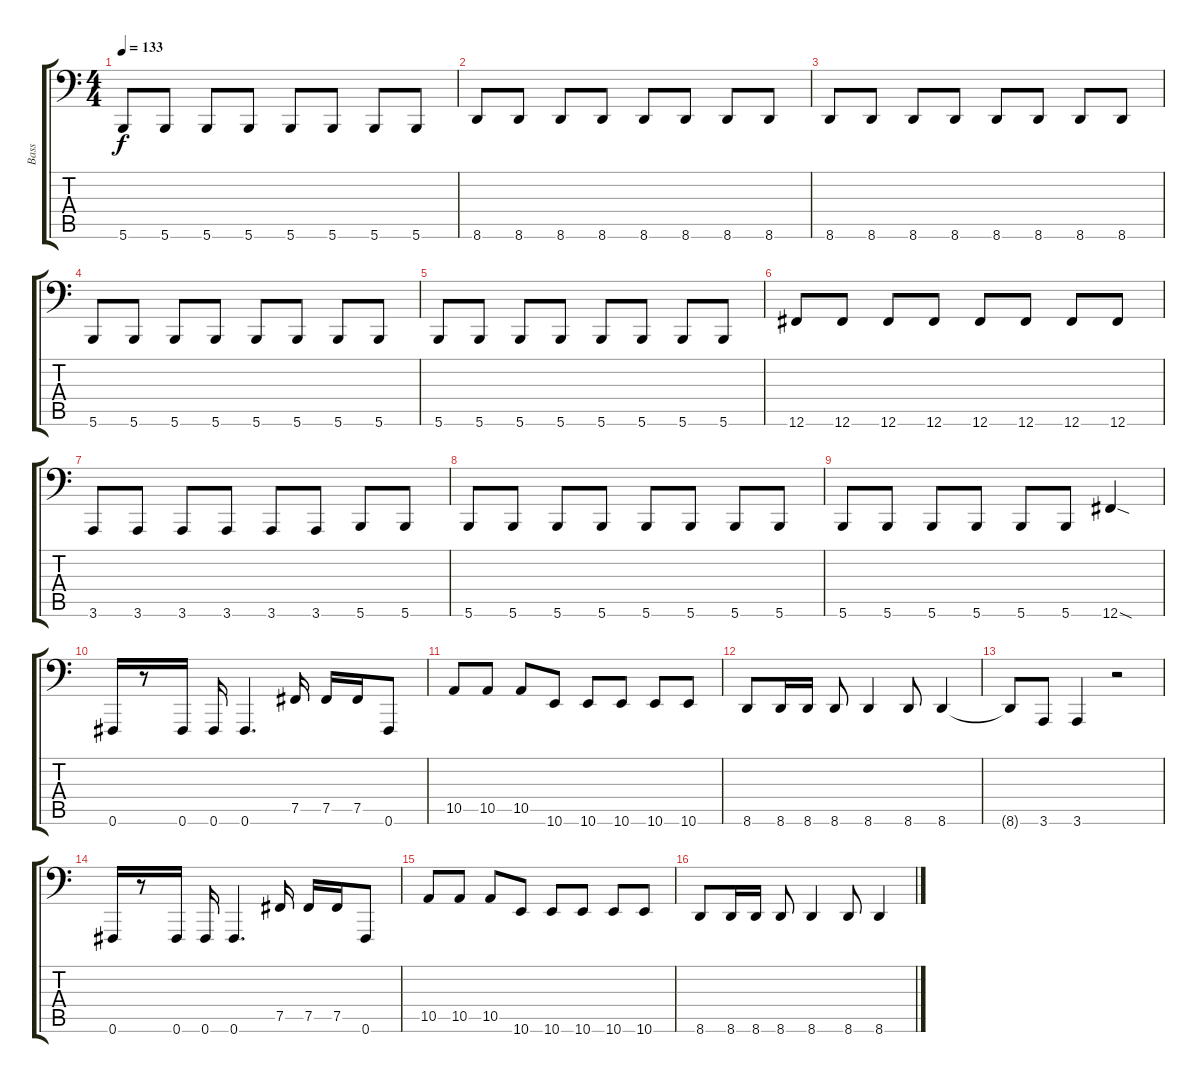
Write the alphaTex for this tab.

\track ("Bass" "Bass") {instrument electricbassfinger}
\staff {score tabs}
\tuning (G2 D2 A1 E1 B0 Gb0) {hide}
\ts (4 4)
\tempo 133
\clef f4
\ks c
5.6.8{dy f} 5.6.8 5.6.8 5.6.8 5.6.8 5.6.8 5.6.8 5.6.8 |
8.6.8 8.6.8 8.6.8 8.6.8 8.6.8 8.6.8 8.6.8 8.6.8 |
8.6.8 8.6.8 8.6.8 8.6.8 8.6.8 8.6.8 8.6.8 8.6.8 |
5.6.8 5.6.8 5.6.8 5.6.8 5.6.8 5.6.8 5.6.8 5.6.8 |
5.6.8 5.6.8 5.6.8 5.6.8 5.6.8 5.6.8 5.6.8 5.6.8 |
12.6.8 12.6.8 12.6.8 12.6.8 12.6.8 12.6.8 12.6.8 12.6.8 |
3.6.8 3.6.8 3.6.8 3.6.8 3.6.8 3.6.8 5.6.8 5.6.8 |
5.6.8 5.6.8 5.6.8 5.6.8 5.6.8 5.6.8 5.6.8 5.6.8 |
5.6.8 5.6.8 5.6.8 5.6.8 5.6.8 5.6.8 12.6{sod}.4 |
0.6.16 r.8 0.6.16 0.6.16 0.6.4{d} 7.5.16 7.5.16 7.5.16 0.6.8 |
10.5.8 10.5.8 10.5.8 10.6.8 10.6.8 10.6.8 10.6.8 10.6.8 |
8.6.8 8.6.16 8.6.16 8.6.8 8.6.4 8.6.8 8.6.4 |
8.6{t}.8 3.6.8 3.6.4 r.2 |
0.6.16 r.8 0.6.16 0.6.16 0.6.4{d} 7.5.16 7.5.16 7.5.16 0.6.8 |
10.5.8 10.5.8 10.5.8 10.6.8 10.6.8 10.6.8 10.6.8 10.6.8 |
8.6.8 8.6.16 8.6.16 8.6.8 8.6.4 8.6.8 8.6.4
